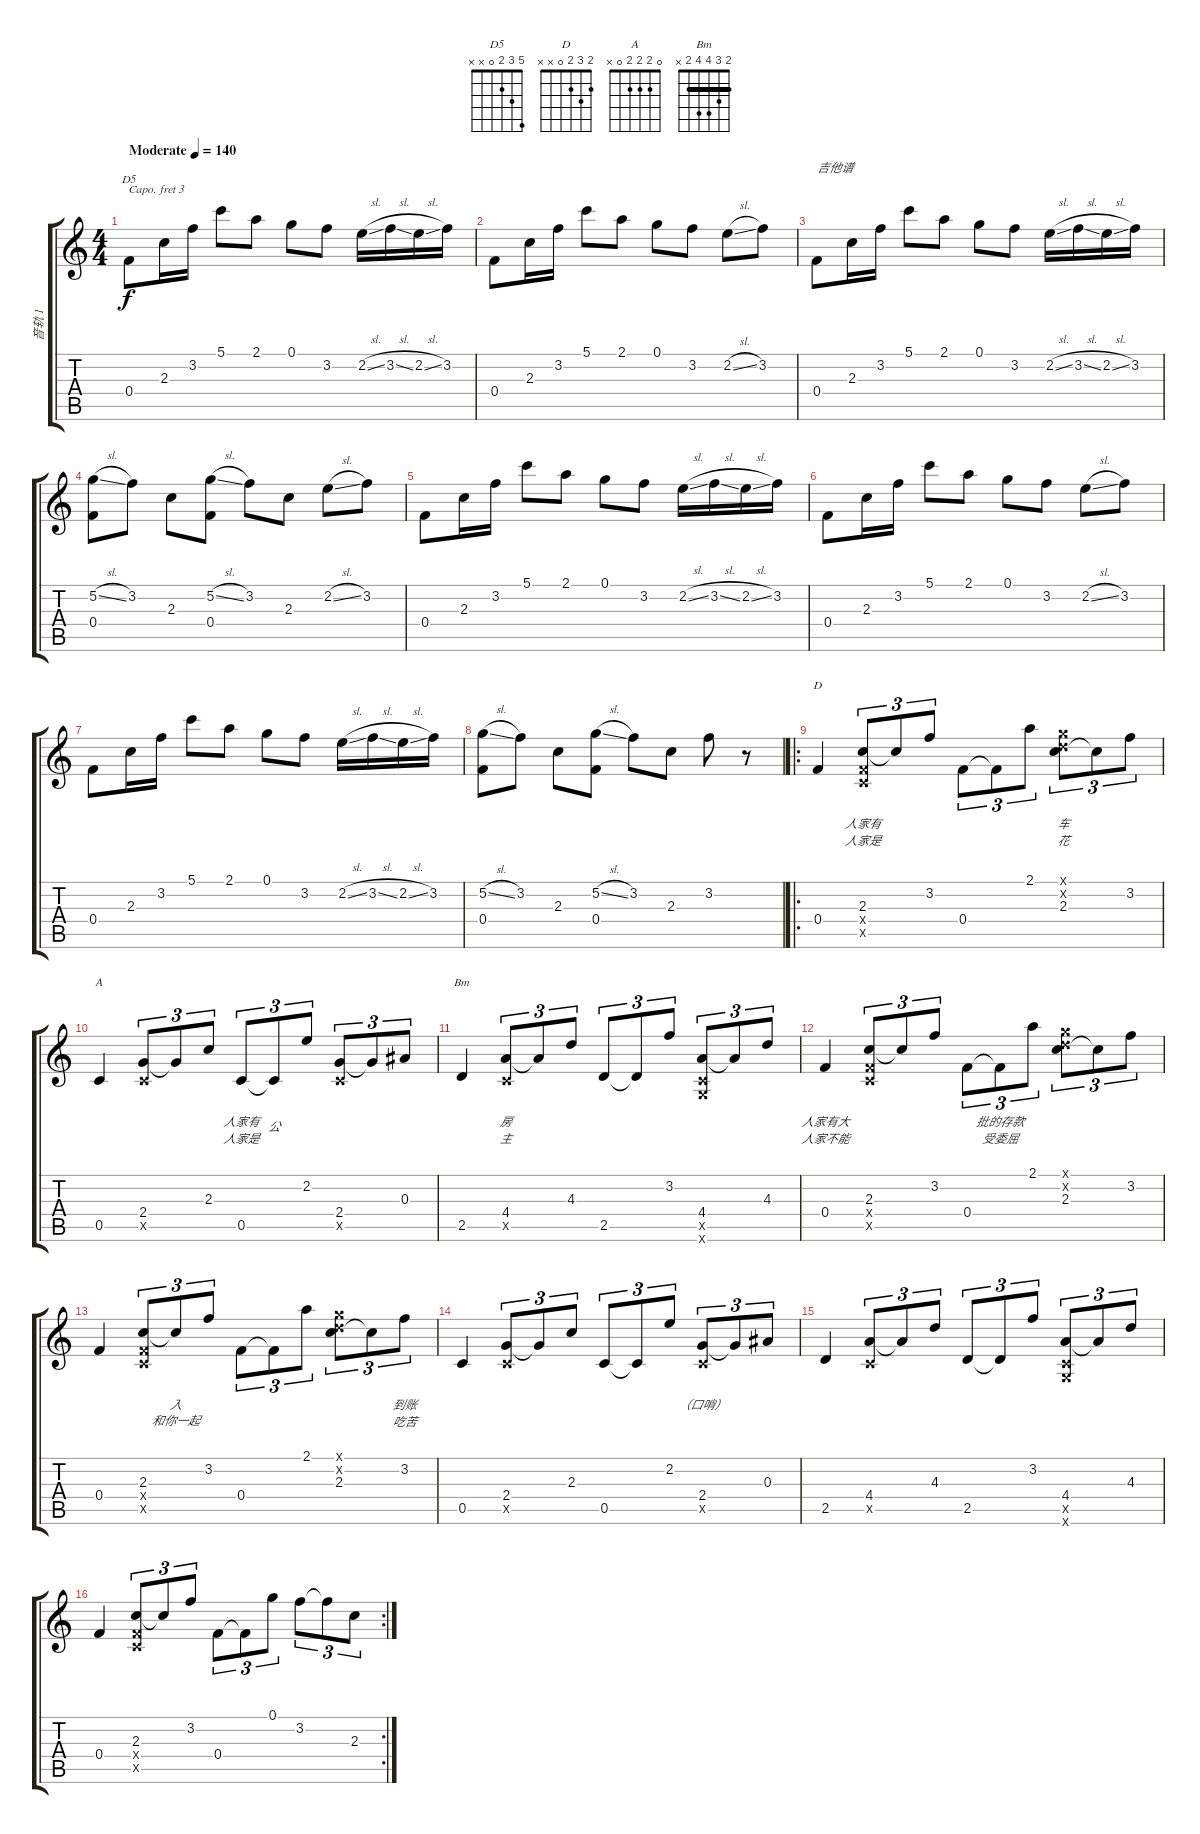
\track ("音轨 1" "音轨 1") {instrument acousticguitarsteel}
\staff {score tabs}
\capo 3
\tuning (E4 B3 G3 D3 A2 E2) {hide}
\chord ("D5" 5 3 2 0 x x)
\chord ("D" 2 3 2 0 x x)
\chord ("A" 0 2 2 2 0 x)
\chord ("Bm" 2 3 4 4 2 x) {barre 2}
\ts (4 4)
\tempo (140 "Moderate")
\clef g2
\ks c
0.4.8{ch "D5" lyrics (0 "") lyrics (1 "") lyrics (2 "") lyrics (3 "") lyrics (4 "") dy f instrument acousticguitarsteel} 2.3.16{lyrics (0 "") lyrics (1 "") lyrics (2 "") lyrics (3 "") lyrics (4 "")} 3.2.16{lyrics (0 "") lyrics (1 "") lyrics (2 "") lyrics (3 "") lyrics (4 "")} 5.1.8{lyrics (0 "") lyrics (1 "") lyrics (2 "") lyrics (3 "") lyrics (4 "")} 2.1.8{lyrics (0 "") lyrics (1 "") lyrics (2 "") lyrics (3 "") lyrics (4 "")} 0.1.8{lyrics (0 "") lyrics (1 "") lyrics (2 "") lyrics (3 "") lyrics (4 "")} 3.2.8{lyrics (0 "") lyrics (1 "") lyrics (2 "") lyrics (3 "") lyrics (4 "")} 2.2{sl}.16{lyrics (0 "") lyrics (1 "") lyrics (2 "") lyrics (3 "") lyrics (4 "")} 3.2{sl}.16{lyrics (0 "") lyrics (1 "") lyrics (2 "") lyrics (3 "") lyrics (4 "")} 2.2{sl}.16{lyrics (0 "") lyrics (1 "") lyrics (2 "") lyrics (3 "") lyrics (4 "")} 3.2.16{lyrics (0 "") lyrics (1 "") lyrics (2 "") lyrics (3 "") lyrics (4 "")} |
0.4.8{lyrics (0 "") lyrics (1 "") lyrics (2 "") lyrics (3 "") lyrics (4 "")} 2.3.16{lyrics (0 "") lyrics (1 "") lyrics (2 "") lyrics (3 "") lyrics (4 "")} 3.2.16{lyrics (0 "") lyrics (1 "") lyrics (2 "") lyrics (3 "") lyrics (4 "")} 5.1.8{lyrics (0 "") lyrics (1 "") lyrics (2 "") lyrics (3 "") lyrics (4 "")} 2.1.8{lyrics (0 "") lyrics (1 "") lyrics (2 "") lyrics (3 "") lyrics (4 "")} 0.1.8{lyrics (0 "") lyrics (1 "") lyrics (2 "") lyrics (3 "") lyrics (4 "")} 3.2.8{lyrics (0 "") lyrics (1 "") lyrics (2 "") lyrics (3 "") lyrics (4 "")} 2.2{sl}.8{lyrics (0 "") lyrics (1 "") lyrics (2 "") lyrics (3 "") lyrics (4 "")} 3.2.8{lyrics (0 "") lyrics (1 "") lyrics (2 "") lyrics (3 "") lyrics (4 "")} |
0.4.8{txt "吉他谱" lyrics (0 "") lyrics (1 "") lyrics (2 "") lyrics (3 "") lyrics (4 "")} 2.3.16{lyrics (0 "") lyrics (1 "") lyrics (2 "") lyrics (3 "") lyrics (4 "")} 3.2.16{lyrics (0 "") lyrics (1 "") lyrics (2 "") lyrics (3 "") lyrics (4 "")} 5.1.8{lyrics (0 "") lyrics (1 "") lyrics (2 "") lyrics (3 "") lyrics (4 "")} 2.1.8{lyrics (0 "") lyrics (1 "") lyrics (2 "") lyrics (3 "") lyrics (4 "")} 0.1.8{lyrics (0 "") lyrics (1 "") lyrics (2 "") lyrics (3 "") lyrics (4 "")} 3.2.8{lyrics (0 "") lyrics (1 "") lyrics (2 "") lyrics (3 "") lyrics (4 "")} 2.2{sl}.16{lyrics (0 "") lyrics (1 "") lyrics (2 "") lyrics (3 "") lyrics (4 "")} 3.2{sl}.16{lyrics (0 "") lyrics (1 "") lyrics (2 "") lyrics (3 "") lyrics (4 "")} 2.2{sl}.16{lyrics (0 "") lyrics (1 "") lyrics (2 "") lyrics (3 "") lyrics (4 "")} 3.2.16{lyrics (0 "") lyrics (1 "") lyrics (2 "") lyrics (3 "") lyrics (4 "")} |
(5.2{sl} 0.4).8{lyrics (0 "") lyrics (1 "") lyrics (2 "") lyrics (3 "") lyrics (4 "")} 3.2.8{lyrics (0 "") lyrics (1 "") lyrics (2 "") lyrics (3 "") lyrics (4 "")} 2.3.8{lyrics (0 "") lyrics (1 "") lyrics (2 "") lyrics (3 "") lyrics (4 "")} (5.2{sl} 0.4).8{lyrics (0 "") lyrics (1 "") lyrics (2 "") lyrics (3 "") lyrics (4 "")} 3.2.8{lyrics (0 "") lyrics (1 "") lyrics (2 "") lyrics (3 "") lyrics (4 "")} 2.3.8{lyrics (0 "") lyrics (1 "") lyrics (2 "") lyrics (3 "") lyrics (4 "")} 2.2{sl}.8{lyrics (0 "") lyrics (1 "") lyrics (2 "") lyrics (3 "") lyrics (4 "")} 3.2.8{lyrics (0 "") lyrics (1 "") lyrics (2 "") lyrics (3 "") lyrics (4 "")} |
0.4.8{lyrics (0 "") lyrics (1 "") lyrics (2 "") lyrics (3 "") lyrics (4 "")} 2.3.16{lyrics (0 "") lyrics (1 "") lyrics (2 "") lyrics (3 "") lyrics (4 "")} 3.2.16{lyrics (0 "") lyrics (1 "") lyrics (2 "") lyrics (3 "") lyrics (4 "")} 5.1.8{lyrics (0 "") lyrics (1 "") lyrics (2 "") lyrics (3 "") lyrics (4 "")} 2.1.8{lyrics (0 "") lyrics (1 "") lyrics (2 "") lyrics (3 "") lyrics (4 "")} 0.1.8{lyrics (0 "") lyrics (1 "") lyrics (2 "") lyrics (3 "") lyrics (4 "")} 3.2.8{lyrics (0 "") lyrics (1 "") lyrics (2 "") lyrics (3 "") lyrics (4 "")} 2.2{sl}.16{lyrics (0 "") lyrics (1 "") lyrics (2 "") lyrics (3 "") lyrics (4 "")} 3.2{sl}.16{lyrics (0 "") lyrics (1 "") lyrics (2 "") lyrics (3 "") lyrics (4 "")} 2.2{sl}.16{lyrics (0 "") lyrics (1 "") lyrics (2 "") lyrics (3 "") lyrics (4 "")} 3.2.16{lyrics (0 "") lyrics (1 "") lyrics (2 "") lyrics (3 "") lyrics (4 "")} |
0.4.8{lyrics (0 "") lyrics (1 "") lyrics (2 "") lyrics (3 "") lyrics (4 "")} 2.3.16{lyrics (0 "") lyrics (1 "") lyrics (2 "") lyrics (3 "") lyrics (4 "")} 3.2.16{lyrics (0 "") lyrics (1 "") lyrics (2 "") lyrics (3 "") lyrics (4 "")} 5.1.8{lyrics (0 "") lyrics (1 "") lyrics (2 "") lyrics (3 "") lyrics (4 "")} 2.1.8{lyrics (0 "") lyrics (1 "") lyrics (2 "") lyrics (3 "") lyrics (4 "")} 0.1.8{lyrics (0 "") lyrics (1 "") lyrics (2 "") lyrics (3 "") lyrics (4 "")} 3.2.8{lyrics (0 "") lyrics (1 "") lyrics (2 "") lyrics (3 "") lyrics (4 "")} 2.2{sl}.8{lyrics (0 "") lyrics (1 "") lyrics (2 "") lyrics (3 "") lyrics (4 "")} 3.2.8{lyrics (0 "") lyrics (1 "") lyrics (2 "") lyrics (3 "") lyrics (4 "")} |
0.4.8{lyrics (0 "") lyrics (1 "") lyrics (2 "") lyrics (3 "") lyrics (4 "")} 2.3.16{lyrics (0 "") lyrics (1 "") lyrics (2 "") lyrics (3 "") lyrics (4 "")} 3.2.16{lyrics (0 "") lyrics (1 "") lyrics (2 "") lyrics (3 "") lyrics (4 "")} 5.1.8{lyrics (0 "") lyrics (1 "") lyrics (2 "") lyrics (3 "") lyrics (4 "")} 2.1.8{lyrics (0 "") lyrics (1 "") lyrics (2 "") lyrics (3 "") lyrics (4 "")} 0.1.8{lyrics (0 "") lyrics (1 "") lyrics (2 "") lyrics (3 "") lyrics (4 "")} 3.2.8{lyrics (0 "") lyrics (1 "") lyrics (2 "") lyrics (3 "") lyrics (4 "")} 2.2{sl}.16{lyrics (0 "") lyrics (1 "") lyrics (2 "") lyrics (3 "") lyrics (4 "")} 3.2{sl}.16{lyrics (0 "") lyrics (1 "") lyrics (2 "") lyrics (3 "") lyrics (4 "")} 2.2{sl}.16{lyrics (0 "") lyrics (1 "") lyrics (2 "") lyrics (3 "") lyrics (4 "")} 3.2.16{lyrics (0 "") lyrics (1 "") lyrics (2 "") lyrics (3 "") lyrics (4 "")} |
(5.2{sl} 0.4).8{lyrics (0 "") lyrics (1 "") lyrics (2 "") lyrics (3 "") lyrics (4 "")} 3.2.8{lyrics (0 "") lyrics (1 "") lyrics (2 "") lyrics (3 "") lyrics (4 "")} 2.3.8{lyrics (0 "") lyrics (1 "") lyrics (2 "") lyrics (3 "") lyrics (4 "")} (5.2{sl} 0.4).8{lyrics (0 "") lyrics (1 "") lyrics (2 "") lyrics (3 "") lyrics (4 "")} 3.2.8{lyrics (0 "") lyrics (1 "") lyrics (2 "") lyrics (3 "") lyrics (4 "")} 2.3.8{lyrics (0 "") lyrics (1 "") lyrics (2 "") lyrics (3 "") lyrics (4 "")} 3.2.8{lyrics (0 "") lyrics (1 "") lyrics (2 "") lyrics (3 "") lyrics (4 "")} r.8 |
\ro
0.4.4{ch "D" lyrics (0 "") lyrics (1 "") lyrics (2 "") lyrics (3 "") lyrics (4 "")} (2.3 0.4{x} 0.5{x}).8{tu (3 2) lyrics (0 "人家有") lyrics (1 "人家是") lyrics (2 "") lyrics (3 "") lyrics (4 "")} 2.3{t}.8{tu (3 2) lyrics (0 "") lyrics (1 "") lyrics (2 "") lyrics (3 "") lyrics (4 "")} 3.2.8{tu (3 2) lyrics (0 "") lyrics (1 "") lyrics (2 "") lyrics (3 "") lyrics (4 "")} 0.4.8{tu (3 2) lyrics (0 "") lyrics (1 "") lyrics (2 "") lyrics (3 "") lyrics (4 "")} 0.4{t}.8{tu (3 2) lyrics (0 "") lyrics (1 "") lyrics (2 "") lyrics (3 "") lyrics (4 "")} 2.1.8{tu (3 2) lyrics (0 "") lyrics (1 "") lyrics (2 "") lyrics (3 "") lyrics (4 "")} (0.1{x} 0.2{x} 2.3).8{tu (3 2) lyrics (0 "车") lyrics (1 "花") lyrics (2 "") lyrics (3 "") lyrics (4 "")} 2.3{t}.8{tu (3 2) lyrics (0 "") lyrics (1 "") lyrics (2 "") lyrics (3 "") lyrics (4 "")} 3.2.8{tu (3 2) lyrics (0 "") lyrics (1 "") lyrics (2 "") lyrics (3 "") lyrics (4 "")} |
0.5.4{ch "A" lyrics (0 "") lyrics (1 "") lyrics (2 "") lyrics (3 "") lyrics (4 "")} (2.4 0.5{x}).8{tu (3 2) lyrics (0 "") lyrics (1 "") lyrics (2 "") lyrics (3 "") lyrics (4 "")} 2.4{t}.8{tu (3 2) lyrics (0 "") lyrics (1 "") lyrics (2 "") lyrics (3 "") lyrics (4 "")} 2.3.8{tu (3 2) lyrics (0 "") lyrics (1 "") lyrics (2 "") lyrics (3 "") lyrics (4 "")} 0.5.8{tu (3 2) lyrics (0 "人家有") lyrics (1 "人家是") lyrics (2 "") lyrics (3 "") lyrics (4 "")} 0.5{t}.8{tu (3 2) lyrics (0 "") lyrics (1 "公") lyrics (2 "") lyrics (3 "") lyrics (4 "")} 2.2.8{tu (3 2) lyrics (0 "") lyrics (1 "") lyrics (2 "") lyrics (3 "") lyrics (4 "")} (2.4 0.5{x}).8{tu (3 2) lyrics (0 "") lyrics (1 "") lyrics (2 "") lyrics (3 "") lyrics (4 "")} 2.4{t}.8{tu (3 2) lyrics (0 "") lyrics (1 "") lyrics (2 "") lyrics (3 "") lyrics (4 "")} 0.3.8{tu (3 2) lyrics (0 "") lyrics (1 "") lyrics (2 "") lyrics (3 "") lyrics (4 "")} |
2.5.4{ch "Bm" lyrics (0 "") lyrics (1 "") lyrics (2 "") lyrics (3 "") lyrics (4 "")} (4.4 0.5{x}).8{tu (3 2) lyrics (0 "房") lyrics (1 "主") lyrics (2 "") lyrics (3 "") lyrics (4 "")} 4.4{t}.8{tu (3 2) lyrics (0 "") lyrics (1 "") lyrics (2 "") lyrics (3 "") lyrics (4 "")} 4.3.8{tu (3 2) lyrics (0 "") lyrics (1 "") lyrics (2 "") lyrics (3 "") lyrics (4 "")} 2.5.8{tu (3 2) lyrics (0 "") lyrics (1 "") lyrics (2 "") lyrics (3 "") lyrics (4 "")} 2.5{t}.8{tu (3 2) lyrics (0 "") lyrics (1 "") lyrics (2 "") lyrics (3 "") lyrics (4 "")} 3.2.8{tu (3 2) lyrics (0 "") lyrics (1 "") lyrics (2 "") lyrics (3 "") lyrics (4 "")} (4.4 0.5{x} 0.6{x}).8{tu (3 2) lyrics (0 "") lyrics (1 "") lyrics (2 "") lyrics (3 "") lyrics (4 "")} 4.4{t}.8{tu (3 2) lyrics (0 "") lyrics (1 "") lyrics (2 "") lyrics (3 "") lyrics (4 "")} 4.3.8{tu (3 2) lyrics (0 "") lyrics (1 "") lyrics (2 "") lyrics (3 "") lyrics (4 "")} |
0.4.4{lyrics (0 "人家有大") lyrics (1 "人家不能") lyrics (2 "") lyrics (3 "") lyrics (4 "")} (2.3 0.4{x} 0.5{x}).8{tu (3 2) lyrics (0 "") lyrics (1 "") lyrics (2 "") lyrics (3 "") lyrics (4 "")} 2.3{t}.8{tu (3 2) lyrics (0 "") lyrics (1 "") lyrics (2 "") lyrics (3 "") lyrics (4 "")} 3.2.8{tu (3 2) lyrics (0 "") lyrics (1 "") lyrics (2 "") lyrics (3 "") lyrics (4 "")} 0.4.8{tu (3 2) lyrics (0 "") lyrics (1 "") lyrics (2 "") lyrics (3 "") lyrics (4 "")} 0.4{t}.8{tu (3 2) lyrics (0 "批的存款") lyrics (1 "受委屈") lyrics (2 "") lyrics (3 "") lyrics (4 "")} 2.1.8{tu (3 2) lyrics (0 "") lyrics (1 "") lyrics (2 "") lyrics (3 "") lyrics (4 "")} (0.1{x} 0.2{x} 2.3).8{tu (3 2) lyrics (0 "") lyrics (1 "") lyrics (2 "") lyrics (3 "") lyrics (4 "")} 2.3{t}.8{tu (3 2) lyrics (0 "") lyrics (1 "") lyrics (2 "") lyrics (3 "") lyrics (4 "")} 3.2.8{tu (3 2) lyrics (0 "") lyrics (1 "") lyrics (2 "") lyrics (3 "") lyrics (4 "")} |
0.4.4{lyrics (0 "") lyrics (1 "") lyrics (2 "") lyrics (3 "") lyrics (4 "")} (2.3 0.4{x} 0.5{x}).8{tu (3 2) lyrics (0 "") lyrics (1 "") lyrics (2 "") lyrics (3 "") lyrics (4 "")} 2.3{t}.8{tu (3 2) lyrics (0 "入") lyrics (1 "和你一起") lyrics (2 "") lyrics (3 "") lyrics (4 "")} 3.2.8{tu (3 2) lyrics (0 "") lyrics (1 "") lyrics (2 "") lyrics (3 "") lyrics (4 "")} 0.4.8{tu (3 2) lyrics (0 "") lyrics (1 "") lyrics (2 "") lyrics (3 "") lyrics (4 "")} 0.4{t}.8{tu (3 2) lyrics (0 "") lyrics (1 "") lyrics (2 "") lyrics (3 "") lyrics (4 "")} 2.1.8{tu (3 2) lyrics (0 "") lyrics (1 "") lyrics (2 "") lyrics (3 "") lyrics (4 "")} (0.1{x} 0.2{x} 2.3).8{tu (3 2) lyrics (0 "") lyrics (1 "") lyrics (2 "") lyrics (3 "") lyrics (4 "")} 2.3{t}.8{tu (3 2) lyrics (0 "") lyrics (1 "") lyrics (2 "") lyrics (3 "") lyrics (4 "")} 3.2.8{tu (3 2) lyrics (0 "到账") lyrics (1 "吃苦") lyrics (2 "") lyrics (3 "") lyrics (4 "")} |
0.5.4{lyrics (0 "") lyrics (1 "") lyrics (2 "") lyrics (3 "") lyrics (4 "")} (2.4 0.5{x}).8{tu (3 2) lyrics (0 "") lyrics (1 "") lyrics (2 "") lyrics (3 "") lyrics (4 "")} 2.4{t}.8{tu (3 2) lyrics (0 "") lyrics (1 "") lyrics (2 "") lyrics (3 "") lyrics (4 "")} 2.3.8{tu (3 2) lyrics (0 "") lyrics (1 "") lyrics (2 "") lyrics (3 "") lyrics (4 "")} 0.5.8{tu (3 2) lyrics (0 "") lyrics (1 "") lyrics (2 "") lyrics (3 "") lyrics (4 "")} 0.5{t}.8{tu (3 2) lyrics (0 "") lyrics (1 "") lyrics (2 "") lyrics (3 "") lyrics (4 "")} 2.2.8{tu (3 2) lyrics (0 "") lyrics (1 "") lyrics (2 "") lyrics (3 "") lyrics (4 "")} (2.4 0.5{x}).8{tu (3 2) lyrics (0 "（口哨）") lyrics (1 "") lyrics (2 "") lyrics (3 "") lyrics (4 "")} 2.4{t}.8{tu (3 2) lyrics (0 "") lyrics (1 "") lyrics (2 "") lyrics (3 "") lyrics (4 "")} 0.3.8{tu (3 2) lyrics (0 "") lyrics (1 "") lyrics (2 "") lyrics (3 "") lyrics (4 "")} |
2.5.4{lyrics (0 "") lyrics (1 "") lyrics (2 "") lyrics (3 "") lyrics (4 "")} (4.4 0.5{x}).8{tu (3 2) lyrics (0 "") lyrics (1 "") lyrics (2 "") lyrics (3 "") lyrics (4 "")} 4.4{t}.8{tu (3 2) lyrics (0 "") lyrics (1 "") lyrics (2 "") lyrics (3 "") lyrics (4 "")} 4.3.8{tu (3 2) lyrics (0 "") lyrics (1 "") lyrics (2 "") lyrics (3 "") lyrics (4 "")} 2.5.8{tu (3 2) lyrics (0 "") lyrics (1 "") lyrics (2 "") lyrics (3 "") lyrics (4 "")} 2.5{t}.8{tu (3 2) lyrics (0 "") lyrics (1 "") lyrics (2 "") lyrics (3 "") lyrics (4 "")} 3.2.8{tu (3 2) lyrics (0 "") lyrics (1 "") lyrics (2 "") lyrics (3 "") lyrics (4 "")} (4.4 0.5{x} 0.6{x}).8{tu (3 2) lyrics (0 "") lyrics (1 "") lyrics (2 "") lyrics (3 "") lyrics (4 "")} 4.4{t}.8{tu (3 2) lyrics (0 "") lyrics (1 "") lyrics (2 "") lyrics (3 "") lyrics (4 "")} 4.3.8{tu (3 2) lyrics (0 "") lyrics (1 "") lyrics (2 "") lyrics (3 "") lyrics (4 "")} |
\rc 2
0.4.4{lyrics (0 "") lyrics (1 "") lyrics (2 "") lyrics (3 "") lyrics (4 "")} (2.3 0.4{x} 0.5{x}).8{tu (3 2) lyrics (0 "") lyrics (1 "") lyrics (2 "") lyrics (3 "") lyrics (4 "")} 2.3{t}.8{tu (3 2) lyrics (0 "") lyrics (1 "") lyrics (2 "") lyrics (3 "") lyrics (4 "")} 3.2.8{tu (3 2) lyrics (0 "") lyrics (1 "") lyrics (2 "") lyrics (3 "") lyrics (4 "")} 0.4.8{tu (3 2) lyrics (0 "") lyrics (1 "") lyrics (2 "") lyrics (3 "") lyrics (4 "")} 0.4{t}.8{tu (3 2) lyrics (0 "") lyrics (1 "") lyrics (2 "") lyrics (3 "") lyrics (4 "")} 0.1.8{tu (3 2) lyrics (0 "") lyrics (1 "") lyrics (2 "") lyrics (3 "") lyrics (4 "")} 3.2.8{tu (3 2) lyrics (0 "") lyrics (1 "") lyrics (2 "") lyrics (3 "") lyrics (4 "")} 3.2{t}.8{tu (3 2) lyrics (0 "") lyrics (1 "") lyrics (2 "") lyrics (3 "") lyrics (4 "")} 2.3.8{tu (3 2) lyrics (0 "") lyrics (1 "") lyrics (2 "") lyrics (3 "") lyrics (4 "")}
